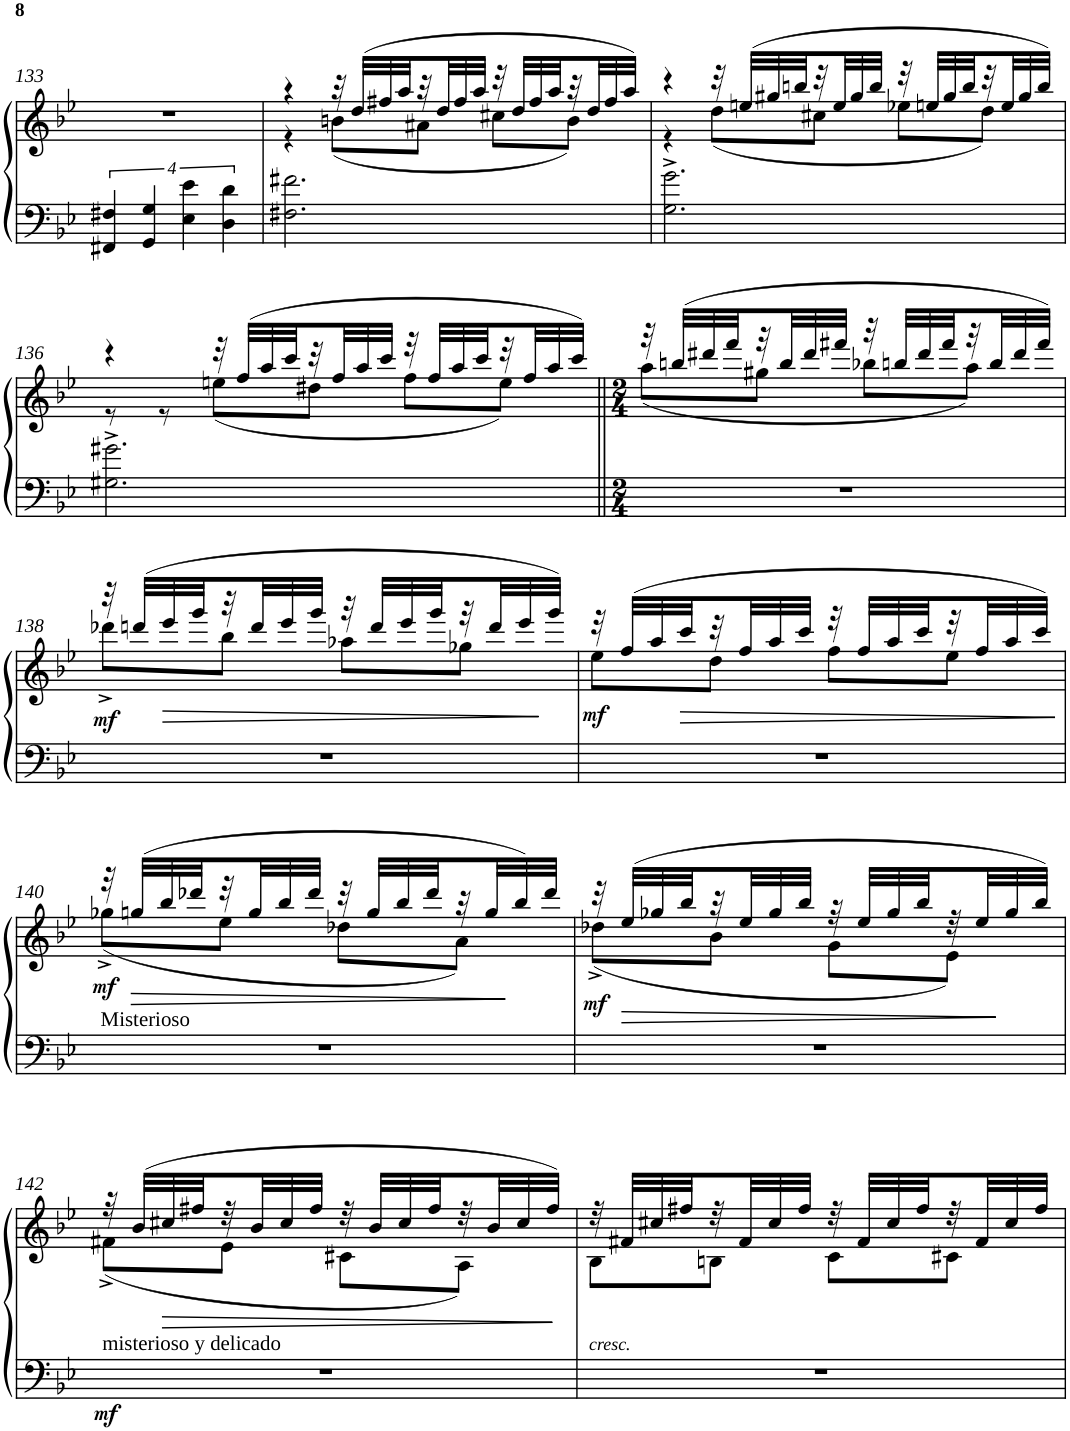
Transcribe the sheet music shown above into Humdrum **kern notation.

**kern	**kern	**dynam
*part1	*part1	*part1
*staff2	*staff1	*staff1/2
*I"Piano	*	*
*I'Pno	*	*
!!LO:PB:g=z
*clefF4	*clefG2	*
*k[b-e-]	*k[b-e-]	*
*B-:	*B-:	*
*M3/4	*M3/4	*
=133	=133	=133
16%3FF#X/ 16%3F#X/	2.r	.
16%3GG/ 16%3G/	.	.
16%3E-\ 16%3e-\	.	.
16%3D\ 16%3d\	.	.
=134	=134	=134
*	*^	*
2.F#X\ 2.f#X\	4r	4r	.
.	32r	(<8bn\L	.
.	(>32dd/LLL	.	.
.	32ff#X/	.	.
.	32aa/	.	.
.	32r	8a#X\J	.
.	32dd/LL	.	.
.	32ff#/	.	.
.	32aa/JJJ	.	.
.	32r	8cc#X\L	.
.	32dd/LLL	.	.
.	32ff#/	.	.
.	32aa/	.	.
.	32r	8b\J)	.
.	32dd/LL	.	.
.	32ff#/	.	.
.	32aa/JJJ)	.	.
=135	=135	=135	=135
2.G\^> 2.g\^>	4r	4r	.
.	32r	(<8dd\L	.
.	(>32een/LLL	.	.
.	32gg#X/	.	.
.	32bbn/	.	.
.	32r	8cc#X\J	.
.	32ee/LL	.	.
.	32gg#/	.	.
.	32bb/JJJ	.	.
.	32r	8ee-X\L	.
.	32een/LLL	.	.
.	32gg#/	.	.
.	32bb/	.	.
.	32r	8dd\J)	.
.	32ee/LL	.	.
.	32gg#/	.	.
.	32bb/JJJ)	.	.
!!LO:LB:g=z	!!
=136	=136	=136	=136
2.G#X\^> 2.g#X\^>	4r	8r	.
.	.	8r	.
.	32r	(<8een\L	.
.	(>32ff/LLL	.	.
.	32aa/	.	.
.	32ccc/	.	.
.	32r	8dd#X\J	.
.	32ff/LL	.	.
.	32aa/	.	.
.	32ccc/JJJ	.	.
.	32r	8ff\L	.
.	32ff/LLL	.	.
.	32aa/	.	.
.	32ccc/	.	.
.	32r	8ee\J)	.
.	32ff/LL	.	.
.	32aa/	.	.
.	32ccc/JJJ)	.	.
=137||	=137||	=137||	=137||
*M2/4	*M2/4	*	*
2r	32r	(<8aa\L	.
.	(>32bbn/LLL	.	.
.	32ddd#X/	.	.
.	32fff/	.	.
.	32r	8gg#X\J	.
.	32bb/LL	.	.
.	32ddd#/	.	.
.	32fff#X/JJJ	.	.
.	32r	8bb-X\L	.
.	32bbn/LLL	.	.
.	32ddd#/	.	.
.	32fff#/	.	.
.	32r	8aa\J)	.
.	32bb/LL	.	.
.	32ddd#/	.	.
.	32fff#/JJJ)	.	.
!!LO:LB:g=z	!!
=138	=138	=138	=138
!	!	!	!LO:DY:b
2r	32r	8ddd-X^<\L	mf
.	(>32dddn/LLL	.	.
!	!	!	!LO:HP:b
.	32eee-/	.	>
.	32ggg/	.	.
.	32r	8bb-\J	.
.	32ddd/LL	.	.
.	32eee-/	.	.
.	32ggg/JJJ	.	.
.	32r	8aa-X\L	.
.	32ddd/LLL	.	.
.	32eee-/	.	.
.	32ggg/	.	.
.	32r	8gg-X\J	.
.	32ddd/LL	.	.
.	32eee-/	.	.
.	32ggg/JJJ)	.	.
=139	=139	=139	=139
!	!	!	!LO:DY:b
2r	32r	8ee-\L	mf
.	(>32ff/LLL	.	.
.	32aa/	.	.
!	!	!	!LO:HP:b
.	32ccc/	.	>
.	32r	8dd\J	.
.	32ff/LL	.	.
.	32aa/	.	.
.	32ccc/JJJ	.	.
.	32r	8ff\L	.
.	32ff/LLL	.	.
.	32aa/	.	.
.	32ccc/	.	.
.	32r	8ee-\J	.
.	32ff/LL	.	.
.	32aa/	.	.
.	32ccc/JJJ)	.	.
*	*v	*v	*
.	.	]
!!LO:LB:g=z
=140	=140	=140
*	*^	*
!LO:TX:a:t=Misterioso	!	!	!
!	!	!	!LO:DY:b
2r	32r	(<8gg-X^<\L	mf
!	!	!	!LO:HP:b
.	(>32ggn/LLL	.	>
.	32bb-/	.	.
.	32ddd-X/	.	.
.	32r	8ee-\J	.
.	32gg/LL	.	.
.	32bb-/	.	.
.	32ddd-/JJJ	.	.
.	32r	8dd-X\L	.
.	32gg/LLL	.	.
.	32bb-/	.	.
.	32ddd-/	.	.
.	32r	8a\J)	.
.	32gg/LL	.	.
.	32bb-/)	.	]
.	32ddd-/JJJ	.	.
=141	=141	=141	=141
!	!	!	!LO:DY:b
2r	32r	(<8dd-X^<\L	mf
!	!	!	!LO:HP:b
.	(>32ee-/LLL	.	>
.	32gg-X/	.	.
.	32bb-/	.	.
.	32r	8b-\J	.
.	32ee-/LL	.	.
.	32gg-/	.	.
.	32bb-/JJJ	.	.
.	32r	8g\L	.
.	32ee-/LLL	.	.
.	32gg-/	.	.
.	32bb-/	.	.
.	32r	8e-\J)	.
.	32ee-/LL	.	.
.	32gg-/	.	]
.	32bb-/JJJ)	.	.
!!LO:LB:g=z	!!
=142	=142	=142	=142
!LO:TX:a:t=misterioso y delicado	!	!	!
!	!	!	!LO:DY:b=2
2r	32r	(<8f#X^<\L	mf
.	(>32b-/LLL	.	.
.	32cc#X/	.	.
.	32ff#X/	.	.
.	32r	8e-\J	.
.	32b-/LL	.	.
.	32cc#/	.	.
.	32ff#/JJJ	.	.
.	32r	8c#X\L	.
.	32b-/LLL	.	.
.	32cc#/	.	.
.	32ff#/	.	.
.	32r	8A\J)	.
.	32b-/LL	.	.
.	32cc#/	.	.
.	32ff#/JJJ)	.	.
*	*v	*v	*
.	.	]
=143	=143	=143
*	*^	*
!LO:TX:a:i:t=cresc.	!	!	!
2r	32r	8B-\L	.
.	32f#X/LLL	.	.
.	32cc#X/	.	.
.	32ff#X/	.	.
.	32r	8Bn\J	.
.	32f#/LL	.	.
.	32cc#/	.	.
.	32ff#/JJJ	.	.
.	32r	8c\L	.
.	32f#/LLL	.	.
.	32cc#/	.	.
.	32ff#/	.	.
.	32r	8c#X\J	.
.	32f#/LL	.	.
.	32cc#/	.	.
.	32ff#/JJJ	.	.
*	*v	*v	*
=	=	=
*-	*-	*-
